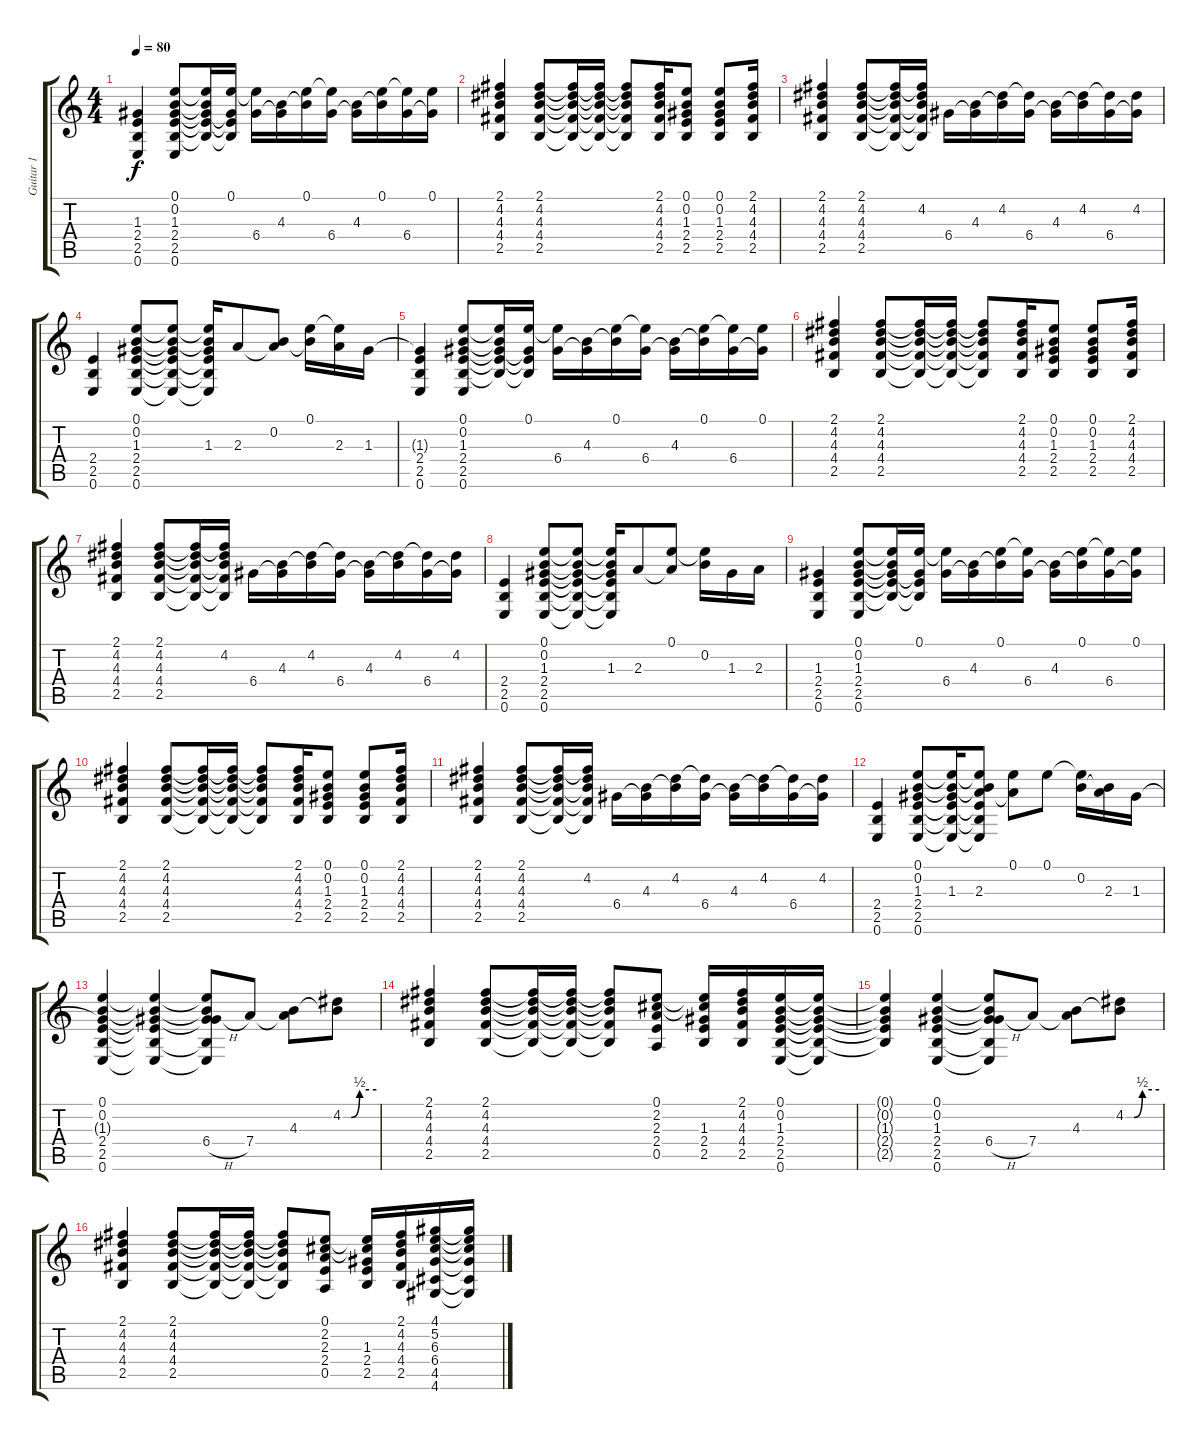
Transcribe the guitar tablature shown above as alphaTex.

\track ("Guitar 1" "Guitar 1") {instrument acousticguitarsteel}
\staff {score tabs}
\tuning (E4 B3 G3 D3 A2 E2) {hide}
\ts (4 4)
\tempo 80
\clef g2
\ks c
(1.3{t} 2.4 2.5 0.6).4{dy f} (0.1 0.2 1.3 2.4 2.5 0.6).8 (0.1{t} 0.2{t} 1.3{t} 2.4{t} 2.5{t}).16 (0.1 1.3{t} 2.4{t} 2.5{t}).16 (0.1{t} 6.4).16 (4.3 6.4{t}).16 (0.1 4.3{t}).16 (0.1{t} 6.4).16 (4.3 6.4{t}).16 (0.1 4.3{t}).16 (0.1{t} 6.4).16 (0.1 6.4{t}).16 |
(2.1 4.2 4.3 4.4 2.5).4{volume 9} (2.1 4.2 4.3 4.4 2.5).8 (2.1{t} 4.2{t} 4.3{t} 4.4{t} 2.5{t}).16 (2.1{t} 4.2{t} 4.3{t} 4.4{t} 2.5{t}).16 (2.1{t} 4.2{t} 4.3{t} 4.4{t} 2.5{t}).8 (2.1 4.2 4.3 4.4 2.5).16 (0.1 0.2 1.3 2.4 2.5).8 (0.1 0.2 1.3 2.4 2.5).8 (2.1 4.2 4.3 4.4 2.5).16 |
(2.1 4.2 4.3 4.4 2.5).4 (2.1 4.2 4.3 4.4 2.5).8 (2.1{t} 4.2{t} 4.3{t} 4.4{t} 2.5{t}).16 (2.1{t} 4.2 4.3{t} 4.4{t} 2.5{t}).16 6.4.16 (4.3 6.4{t}).16 (4.2 4.3{t}).16 (4.2{t} 6.4).16 (4.3 6.4{t}).16 (4.2 4.3{t}).16 (4.2{t} 6.4).16 (4.2 6.4{t}).16 |
(2.4 2.5 0.6).4 (0.1 0.2 1.3 2.4 2.5 0.6).8 (0.1{t} 0.2{t} 1.3{t} 2.4{t} 2.5{t} 0.6{t}).8 (0.1{t} 0.2{t} 1.3 2.4{t} 2.5{t} 0.6{t}).16 2.3.8 (0.2 2.3{t}).8 (0.1 0.2{t}).16 (0.1{t} 2.3).16 1.3.16 |
(1.3{t} 2.4 2.5 0.6).4 (0.1 0.2 1.3 2.4 2.5 0.6).8 (0.1{t} 0.2{t} 1.3{t} 2.4{t} 2.5{t}).16 (0.1 1.3{t} 2.4{t} 2.5{t}).16 (0.1{t} 6.4).16 (4.3 6.4{t}).16 (0.1 4.3{t}).16 (0.1{t} 6.4).16 (4.3 6.4{t}).16 (0.1 4.3{t}).16 (0.1{t} 6.4).16 (0.1 6.4{t}).16 |
(2.1 4.2 4.3 4.4 2.5).4{volume 9} (2.1 4.2 4.3 4.4 2.5).8 (2.1{t} 4.2{t} 4.3{t} 4.4{t} 2.5{t}).16 (2.1{t} 4.2{t} 4.3{t} 4.4{t} 2.5{t}).16 (2.1{t} 4.2{t} 4.3{t} 4.4{t} 2.5{t}).8 (2.1 4.2 4.3 4.4 2.5).16 (0.1 0.2 1.3 2.4 2.5).8 (0.1 0.2 1.3 2.4 2.5).8 (2.1 4.2 4.3 4.4 2.5).16 |
(2.1 4.2 4.3 4.4 2.5).4 (2.1 4.2 4.3 4.4 2.5).8 (2.1{t} 4.2{t} 4.3{t} 4.4{t} 2.5{t}).16 (2.1{t} 4.2 4.3{t} 4.4{t} 2.5{t}).16 6.4.16 (4.3 6.4{t}).16 (4.2 4.3{t}).16 (4.2{t} 6.4).16 (4.3 6.4{t}).16 (4.2 4.3{t}).16 (4.2{t} 6.4).16 (4.2 6.4{t}).16 |
(2.4 2.5 0.6).4 (0.1 0.2 1.3 2.4 2.5 0.6).8 (0.1{t} 0.2{t} 1.3{t} 2.4{t} 2.5{t} 0.6{t}).8 (0.1{t} 0.2{t} 1.3 2.4{t} 2.5{t} 0.6{t}).16 2.3.8 (0.1 2.3{t}).8 (0.1{t} 0.2).16 1.3.16 2.3.16 |
(1.3 2.4 2.5 0.6).4 (0.1 0.2 1.3 2.4 2.5 0.6).8 (0.1{t} 0.2{t} 1.3{t} 2.4{t} 2.5{t}).16 (0.1 1.3{t} 2.4{t} 2.5{t}).16 (0.1{t} 6.4).16 (4.3 6.4{t}).16 (0.1 4.3{t}).16 (0.1{t} 6.4).16 (4.3 6.4{t}).16 (0.1 4.3{t}).16 (0.1{t} 6.4).16 (0.1 6.4{t}).16 |
(2.1 4.2 4.3 4.4 2.5).4{volume 9} (2.1 4.2 4.3 4.4 2.5).8 (2.1{t} 4.2{t} 4.3{t} 4.4{t} 2.5{t}).16 (2.1{t} 4.2{t} 4.3{t} 4.4{t} 2.5{t}).16 (2.1{t} 4.2{t} 4.3{t} 4.4{t} 2.5{t}).8 (2.1 4.2 4.3 4.4 2.5).16 (0.1 0.2 1.3 2.4 2.5).8 (0.1 0.2 1.3 2.4 2.5).8 (2.1 4.2 4.3 4.4 2.5).16 |
(2.1 4.2 4.3 4.4 2.5).4 (2.1 4.2 4.3 4.4 2.5).8 (2.1{t} 4.2{t} 4.3{t} 4.4{t} 2.5{t}).16 (2.1{t} 4.2 4.3{t} 4.4{t} 2.5{t}).16 6.4.16 (4.3 6.4{t}).16 (4.2 4.3{t}).16 (4.2{t} 6.4).16 (4.3 6.4{t}).16 (4.2 4.3{t}).16 (4.2{t} 6.4).16 (4.2 6.4{t}).16 |
(2.4 2.5 0.6).4 (0.1 0.2 1.3 2.4 2.5 0.6).8 (0.1{t} 0.2{t} 1.3 2.4{t} 2.5{t} 0.6{t}).16 (0.1{t} 0.2{t} 2.3 2.4{t} 2.5{t} 0.6{t}).8 (0.1 2.3{t}).8 0.1.8 (0.1{t} 0.2).16 (0.2{t} 2.3).16 1.3.16 |
(0.1 0.2 1.3{t} 2.4 2.5 0.6).4 (0.1{t} 0.2{t} 1.3{t} 2.4{t} 2.5{t} 0.6{t}).4 (0.1{t} 0.2{t} 1.3{t} 6.4{h} 2.5{t} 0.6{t}).8 7.4.8 (4.3 7.4{t}).8 (4.2{be (custom 0 0 15 0 30 2 60 2)} 4.3{t}).8 |
(2.1 4.2 4.3 4.4 2.5).4 (2.1 4.2 4.3 4.4 2.5).8 (2.1{t} 4.2{t} 4.3{t} 4.4{t} 2.5{t}).16 (2.1{t} 4.2{t} 4.3{t} 4.4{t} 2.5{t}).16 (2.1{t} 4.2{t} 4.3{t} 4.4{t} 2.5{t}).8 (0.1 2.2 2.3 2.4 0.5).8 (0.1{t} 2.2{t} 1.3 2.4 2.5).16 (2.1 4.2 4.3 4.4 2.5).16 (0.1 0.2 1.3 2.4 2.5 0.6).16 (0.1{t} 0.2{t} 1.3{t} 2.4{t} 2.5{t} 0.6{t}).16 |
(0.1{t} 0.2{t} 1.3{t} 2.4{t} 2.5{t}).4 (0.1 0.2 1.3 2.4 2.5 0.6).4 (0.1{t} 0.2{t} 1.3{t} 6.4{h} 2.5{t} 0.6{t}).8 7.4.8 (4.3 7.4{t}).8 (4.2{be (custom 0 0 15 0 30 2 60 2)} 4.3{t}).8 |
(2.1 4.2 4.3 4.4 2.5).4 (2.1 4.2 4.3 4.4 2.5).8 (2.1{t} 4.2{t} 4.3{t} 4.4{t} 2.5{t}).16 (2.1{t} 4.2{t} 4.3{t} 4.4{t} 2.5{t}).16 (2.1{t} 4.2{t} 4.3{t} 4.4{t} 2.5{t}).8 (0.1 2.2 2.3 2.4 0.5).8 (0.1{t} 2.2{t} 1.3 2.4 2.5).16 (2.1 4.2 4.3 4.4 2.5).16 (4.1 5.2 6.3 6.4 4.5 4.6).16 (4.1{t} 5.2{t} 6.3{t} 6.4{t} 4.5{t} 4.6{t}).16
